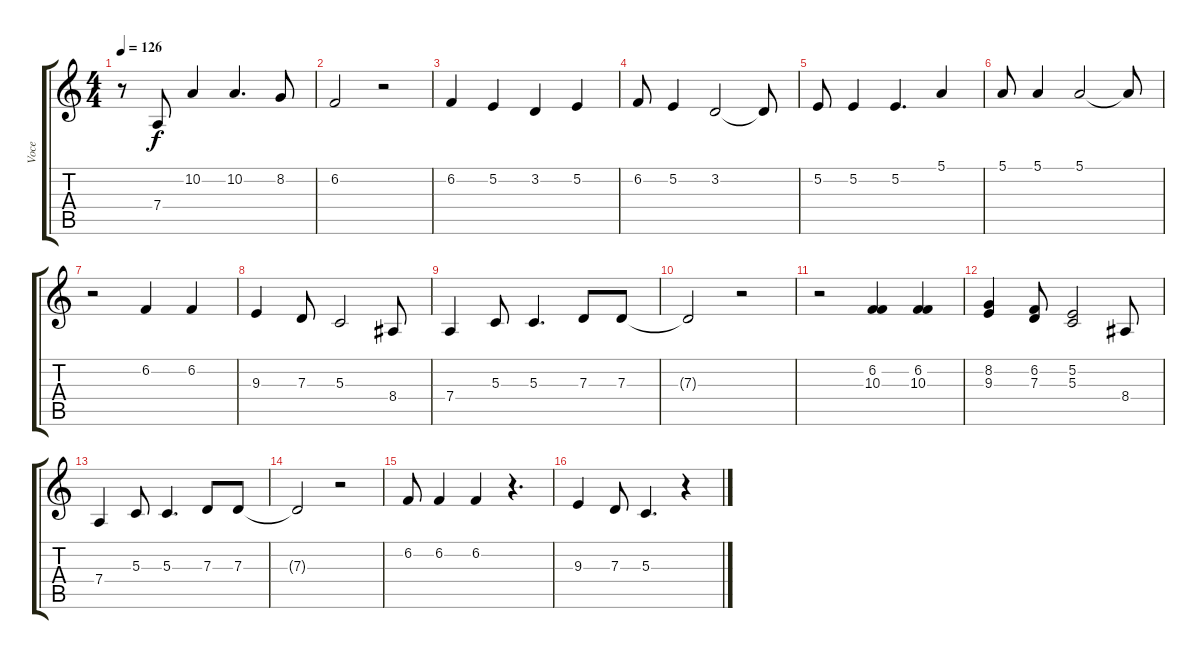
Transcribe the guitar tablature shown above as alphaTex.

\track ("Voce" "Voce") {instrument altosax}
\staff {score tabs}
\tuning (E4 B3 G3 D3 A2 E2) {hide}
\ts (4 4)
\tempo 126
\clef g2
\ks c
r.8{dy f} 7.4.8 10.2.4 10.2.4{d} 8.2.8 |
6.2.2 r.2 |
6.2.4 5.2.4 3.2.4 5.2.4 |
6.2.8 5.2.4 3.2.2 3.2{t}.8 |
5.2.8 5.2.4 5.2.4{d} 5.1.4 |
5.1.8 5.1.4 5.1.2 5.1{t}.8 |
r.2 6.2.4 6.2.4 |
9.3.4 7.3.8 5.3.2 8.4.8 |
7.4.4 5.3.8 5.3.4{d} 7.3.8 7.3.8 |
7.3{t}.2 r.2 |
r.2 (6.2 10.3).4 (6.2 10.3).4 |
(8.2 9.3).4 (6.2 7.3).8 (5.2 5.3).2 8.4.8 |
7.4.4 5.3.8 5.3.4{d} 7.3.8 7.3.8 |
7.3{t}.2 r.2 |
6.2.8 6.2.4 6.2.4 r.4{d} |
9.3.4 7.3.8 5.3.4{d} r.4
